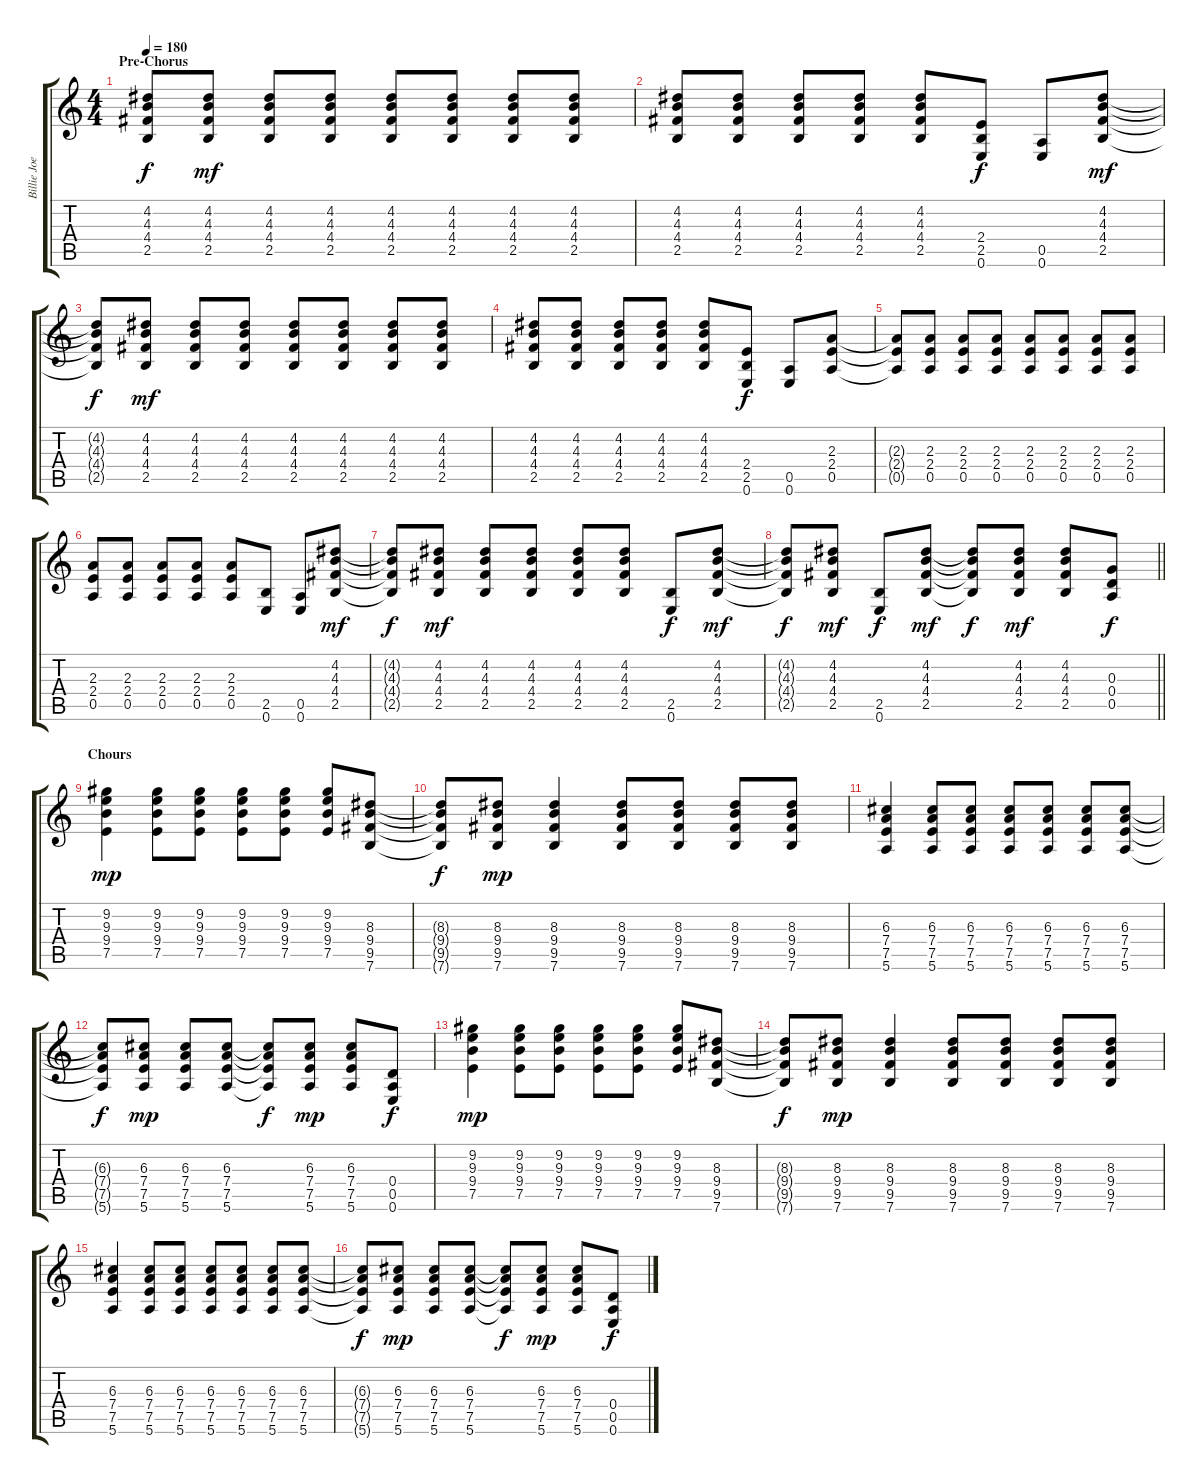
\track ("Billie Joe Armstrong (Guitar 1)" "Billie Joe") {instrument distortionguitar}
\staff {score tabs}
\tuning (E4 B3 G3 D3 A2 E2) {hide}
\ts (4 4)
\section ("" "Pre-Chorus")
\tempo 180
\clef g2
\ks c
(4.2{t} 4.3{t} 4.4{t} 2.5{t}).8{dy f} (4.2 4.3 4.4 2.5).8{dy mf} (4.2 4.3 4.4 2.5).8 (4.2 4.3 4.4 2.5).8 (4.2 4.3 4.4 2.5).8 (4.2 4.3 4.4 2.5).8 (4.2 4.3 4.4 2.5).8 (4.2 4.3 4.4 2.5).8 |
(4.2 4.3 4.4 2.5).8 (4.2 4.3 4.4 2.5).8 (4.2 4.3 4.4 2.5).8 (4.2 4.3 4.4 2.5).8 (4.2 4.3 4.4 2.5).8 (2.4 2.5 0.6).8{dy f} (0.5 0.6).8 (4.2 4.3 4.4 2.5).8{dy mf} |
(4.2{t} 4.3{t} 4.4{t} 2.5{t}).8{dy f} (4.2 4.3 4.4 2.5).8{dy mf} (4.2 4.3 4.4 2.5).8 (4.2 4.3 4.4 2.5).8 (4.2 4.3 4.4 2.5).8 (4.2 4.3 4.4 2.5).8 (4.2 4.3 4.4 2.5).8 (4.2 4.3 4.4 2.5).8 |
(4.2 4.3 4.4 2.5).8 (4.2 4.3 4.4 2.5).8 (4.2 4.3 4.4 2.5).8 (4.2 4.3 4.4 2.5).8 (4.2 4.3 4.4 2.5).8 (2.4 2.5 0.6).8{dy f} (0.5 0.6).8 (2.3 2.4 0.5).8 |
(2.3{t} 2.4{t} 0.5{t}).8 (2.3 2.4 0.5).8 (2.3 2.4 0.5).8 (2.3 2.4 0.5).8 (2.3 2.4 0.5).8 (2.3 2.4 0.5).8 (2.3 2.4 0.5).8 (2.3 2.4 0.5).8 |
(2.3 2.4 0.5).8 (2.3 2.4 0.5).8 (2.3 2.4 0.5).8 (2.3 2.4 0.5).8 (2.3 2.4 0.5).8 (2.5 0.6).8 (0.5 0.6).8 (4.2 4.3 4.4 2.5).8{dy mf} |
(4.2{t} 4.3{t} 4.4{t} 2.5{t}).8{dy f} (4.2 4.3 4.4 2.5).8{dy mf} (4.2 4.3 4.4 2.5).8 (4.2 4.3 4.4 2.5).8 (4.2 4.3 4.4 2.5).8 (4.2 4.3 4.4 2.5).8 (2.5 0.6).8{dy f} (4.2 4.3 4.4 2.5).8{dy mf} |
\barLineRight lightlight
(4.2{t} 4.3{t} 4.4{t} 2.5{t}).8{dy f} (4.2 4.3 4.4 2.5).8{dy mf} (2.5 0.6).8{dy f} (4.2 4.3 4.4 2.5).8{dy mf} (4.2{t} 4.3{t} 4.4{t} 2.5{t}).8{dy f} (4.2 4.3 4.4 2.5).8{dy mf} (4.2 4.3 4.4 2.5).8 (0.3 0.4 0.5).8{dy f} |
\section ("" "Chours")
(9.2 9.3 9.4 7.5).4{dy mp} (9.2 9.3 9.4 7.5).8 (9.2 9.3 9.4 7.5).8 (9.2 9.3 9.4 7.5).8 (9.2 9.3 9.4 7.5).8 (9.2 9.3 9.4 7.5).8 (8.3 9.4 9.5 7.6).8 |
(8.3{t} 9.4{t} 9.5{t} 7.6{t}).8{dy f} (8.3 9.4 9.5 7.6).8{dy mp} (8.3 9.4 9.5 7.6).4 (8.3 9.4 9.5 7.6).8 (8.3 9.4 9.5 7.6).8 (8.3 9.4 9.5 7.6).8 (8.3 9.4 9.5 7.6).8 |
(6.3 7.4 7.5 5.6).4 (6.3 7.4 7.5 5.6).8 (6.3 7.4 7.5 5.6).8 (6.3 7.4 7.5 5.6).8 (6.3 7.4 7.5 5.6).8 (6.3 7.4 7.5 5.6).8 (6.3 7.4 7.5 5.6).8 |
(6.3{t} 7.4{t} 7.5{t} 5.6{t}).8{dy f} (6.3 7.4 7.5 5.6).8{dy mp} (6.3 7.4 7.5 5.6).8 (6.3 7.4 7.5 5.6).8 (6.3{t} 7.4{t} 7.5{t} 5.6{t}).8{dy f} (6.3 7.4 7.5 5.6).8{dy mp} (6.3 7.4 7.5 5.6).8 (0.4 0.5 0.6).8{dy f} |
(9.2 9.3 9.4 7.5).4{dy mp} (9.2 9.3 9.4 7.5).8 (9.2 9.3 9.4 7.5).8 (9.2 9.3 9.4 7.5).8 (9.2 9.3 9.4 7.5).8 (9.2 9.3 9.4 7.5).8 (8.3 9.4 9.5 7.6).8 |
(8.3{t} 9.4{t} 9.5{t} 7.6{t}).8{dy f} (8.3 9.4 9.5 7.6).8{dy mp} (8.3 9.4 9.5 7.6).4 (8.3 9.4 9.5 7.6).8 (8.3 9.4 9.5 7.6).8 (8.3 9.4 9.5 7.6).8 (8.3 9.4 9.5 7.6).8 |
(6.3 7.4 7.5 5.6).4 (6.3 7.4 7.5 5.6).8 (6.3 7.4 7.5 5.6).8 (6.3 7.4 7.5 5.6).8 (6.3 7.4 7.5 5.6).8 (6.3 7.4 7.5 5.6).8 (6.3 7.4 7.5 5.6).8 |
(6.3{t} 7.4{t} 7.5{t} 5.6{t}).8{dy f} (6.3 7.4 7.5 5.6).8{dy mp} (6.3 7.4 7.5 5.6).8 (6.3 7.4 7.5 5.6).8 (6.3{t} 7.4{t} 7.5{t} 5.6{t}).8{dy f} (6.3 7.4 7.5 5.6).8{dy mp} (6.3 7.4 7.5 5.6).8 (0.4 0.5 0.6).8{dy f}
